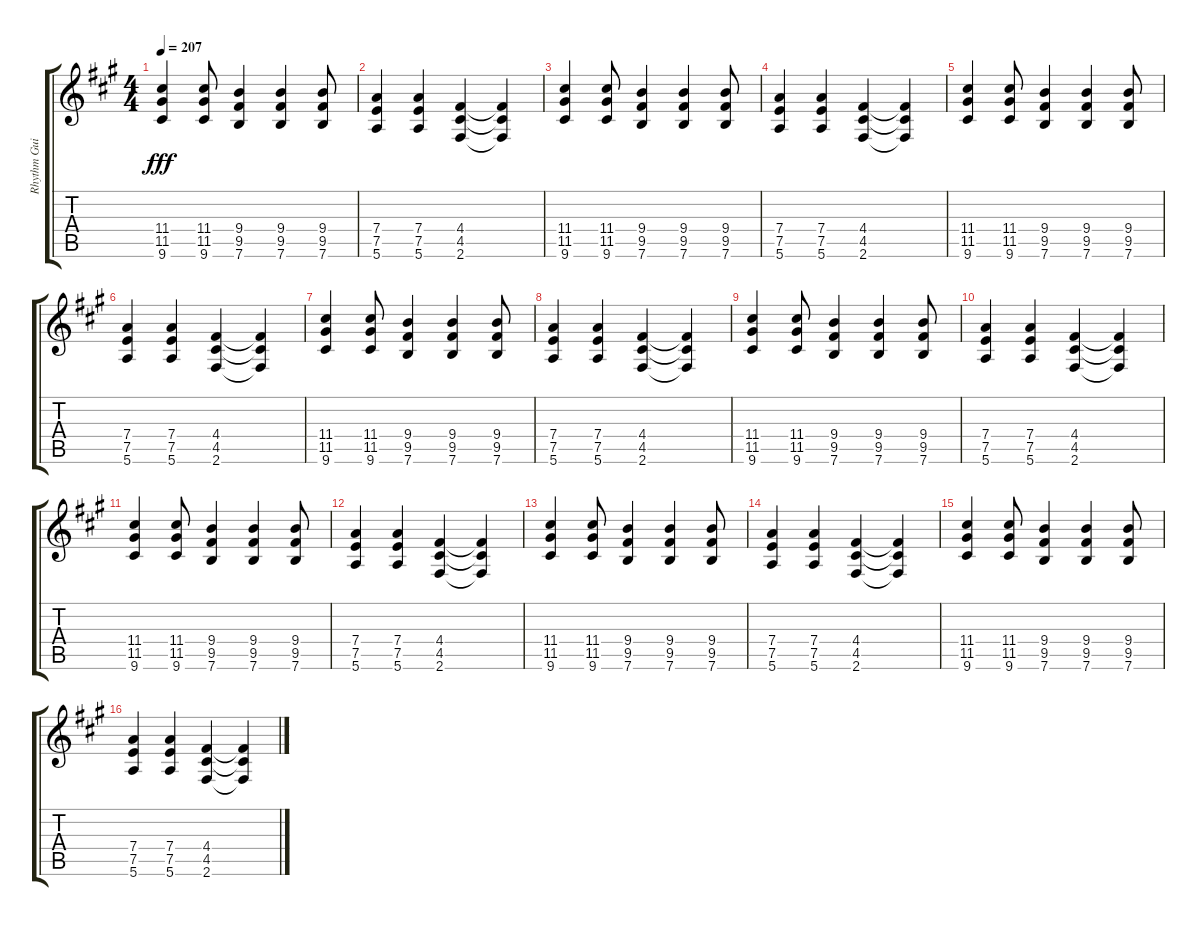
\track ("Rhythm Guitar" "Rhythm Gui") {instrument overdrivenguitar}
\staff {score tabs}
\tuning (E4 B3 G3 D3 A2 E2) {hide}
\ts (4 4)
\tempo 207
\clef g2
\ks a
(11.4 11.5 9.6).4{dy fff} (11.4 11.5 9.6).8 (9.4 9.5 7.6).4 (9.4 9.5 7.6).4 (9.4 9.5 7.6).8 |
(7.4 7.5 5.6).4 (7.4 7.5 5.6).4 (4.4 4.5 2.6).4 (4.4{t} 4.5{t} 2.6{t}).4 |
(11.4 11.5 9.6).4 (11.4 11.5 9.6).8 (9.4 9.5 7.6).4 (9.4 9.5 7.6).4 (9.4 9.5 7.6).8 |
(7.4 7.5 5.6).4 (7.4 7.5 5.6).4 (4.4 4.5 2.6).4 (4.4{t} 4.5{t} 2.6{t}).4 |
(11.4 11.5 9.6).4 (11.4 11.5 9.6).8 (9.4 9.5 7.6).4 (9.4 9.5 7.6).4 (9.4 9.5 7.6).8 |
(7.4 7.5 5.6).4 (7.4 7.5 5.6).4 (4.4 4.5 2.6).4 (4.4{t} 4.5{t} 2.6{t}).4 |
(11.4 11.5 9.6).4 (11.4 11.5 9.6).8 (9.4 9.5 7.6).4 (9.4 9.5 7.6).4 (9.4 9.5 7.6).8 |
(7.4 7.5 5.6).4 (7.4 7.5 5.6).4 (4.4 4.5 2.6).4 (4.4{t} 4.5{t} 2.6{t}).4 |
(11.4 11.5 9.6).4 (11.4 11.5 9.6).8 (9.4 9.5 7.6).4 (9.4 9.5 7.6).4 (9.4 9.5 7.6).8 |
(7.4 7.5 5.6).4 (7.4 7.5 5.6).4 (4.4 4.5 2.6).4 (4.4{t} 4.5{t} 2.6{t}).4 |
(11.4 11.5 9.6).4 (11.4 11.5 9.6).8 (9.4 9.5 7.6).4 (9.4 9.5 7.6).4 (9.4 9.5 7.6).8 |
(7.4 7.5 5.6).4 (7.4 7.5 5.6).4 (4.4 4.5 2.6).4 (4.4{t} 4.5{t} 2.6{t}).4 |
(11.4 11.5 9.6).4 (11.4 11.5 9.6).8 (9.4 9.5 7.6).4 (9.4 9.5 7.6).4 (9.4 9.5 7.6).8 |
(7.4 7.5 5.6).4 (7.4 7.5 5.6).4 (4.4 4.5 2.6).4 (4.4{t} 4.5{t} 2.6{t}).4 |
(11.4 11.5 9.6).4 (11.4 11.5 9.6).8 (9.4 9.5 7.6).4 (9.4 9.5 7.6).4 (9.4 9.5 7.6).8 |
(7.4 7.5 5.6).4 (7.4 7.5 5.6).4 (4.4 4.5 2.6).4 (4.4{t} 4.5{t} 2.6{t}).4
